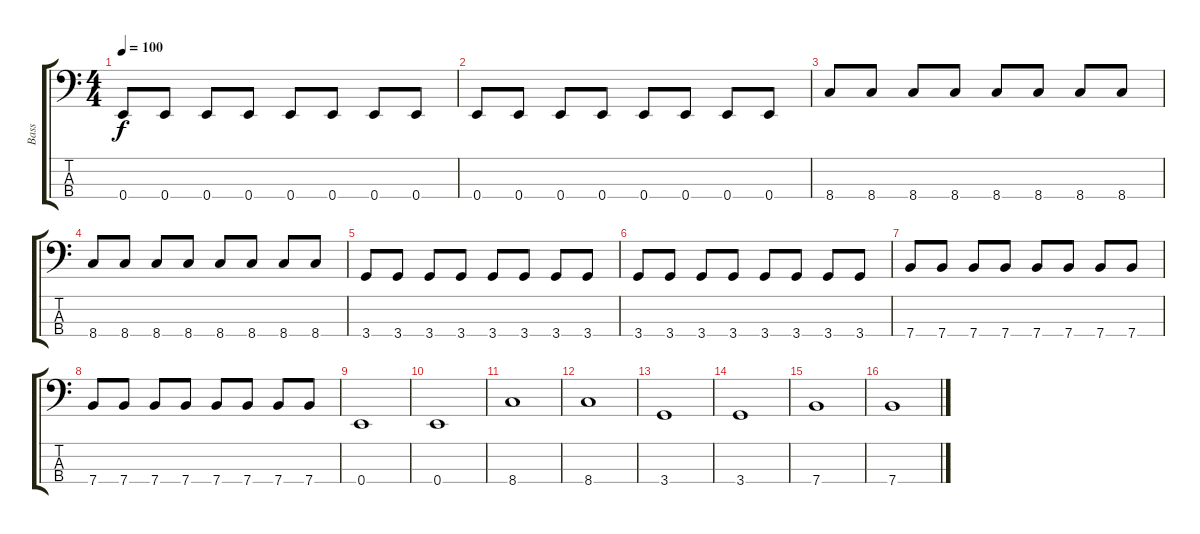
\track ("Bass" "Bass") {instrument slapbass1}
\staff {score tabs}
\tuning (G2 D2 A1 E1) {hide}
\ts (4 4)
\tempo 100
\clef f4
\ks c
0.4.8{dy f} 0.4.8 0.4.8 0.4.8 0.4.8 0.4.8 0.4.8 0.4.8 |
0.4.8 0.4.8 0.4.8 0.4.8 0.4.8 0.4.8 0.4.8 0.4.8 |
8.4.8 8.4.8 8.4.8 8.4.8 8.4.8 8.4.8 8.4.8 8.4.8 |
8.4.8 8.4.8 8.4.8 8.4.8 8.4.8 8.4.8 8.4.8 8.4.8 |
3.4.8 3.4.8 3.4.8 3.4.8 3.4.8 3.4.8 3.4.8 3.4.8 |
3.4.8 3.4.8 3.4.8 3.4.8 3.4.8 3.4.8 3.4.8 3.4.8 |
7.4.8 7.4.8 7.4.8 7.4.8 7.4.8 7.4.8 7.4.8 7.4.8 |
7.4.8 7.4.8 7.4.8 7.4.8 7.4.8 7.4.8 7.4.8 7.4.8 |
0.4.1 |
0.4.1 |
8.4.1 |
8.4.1 |
3.4.1 |
3.4.1 |
7.4.1 |
7.4.1
